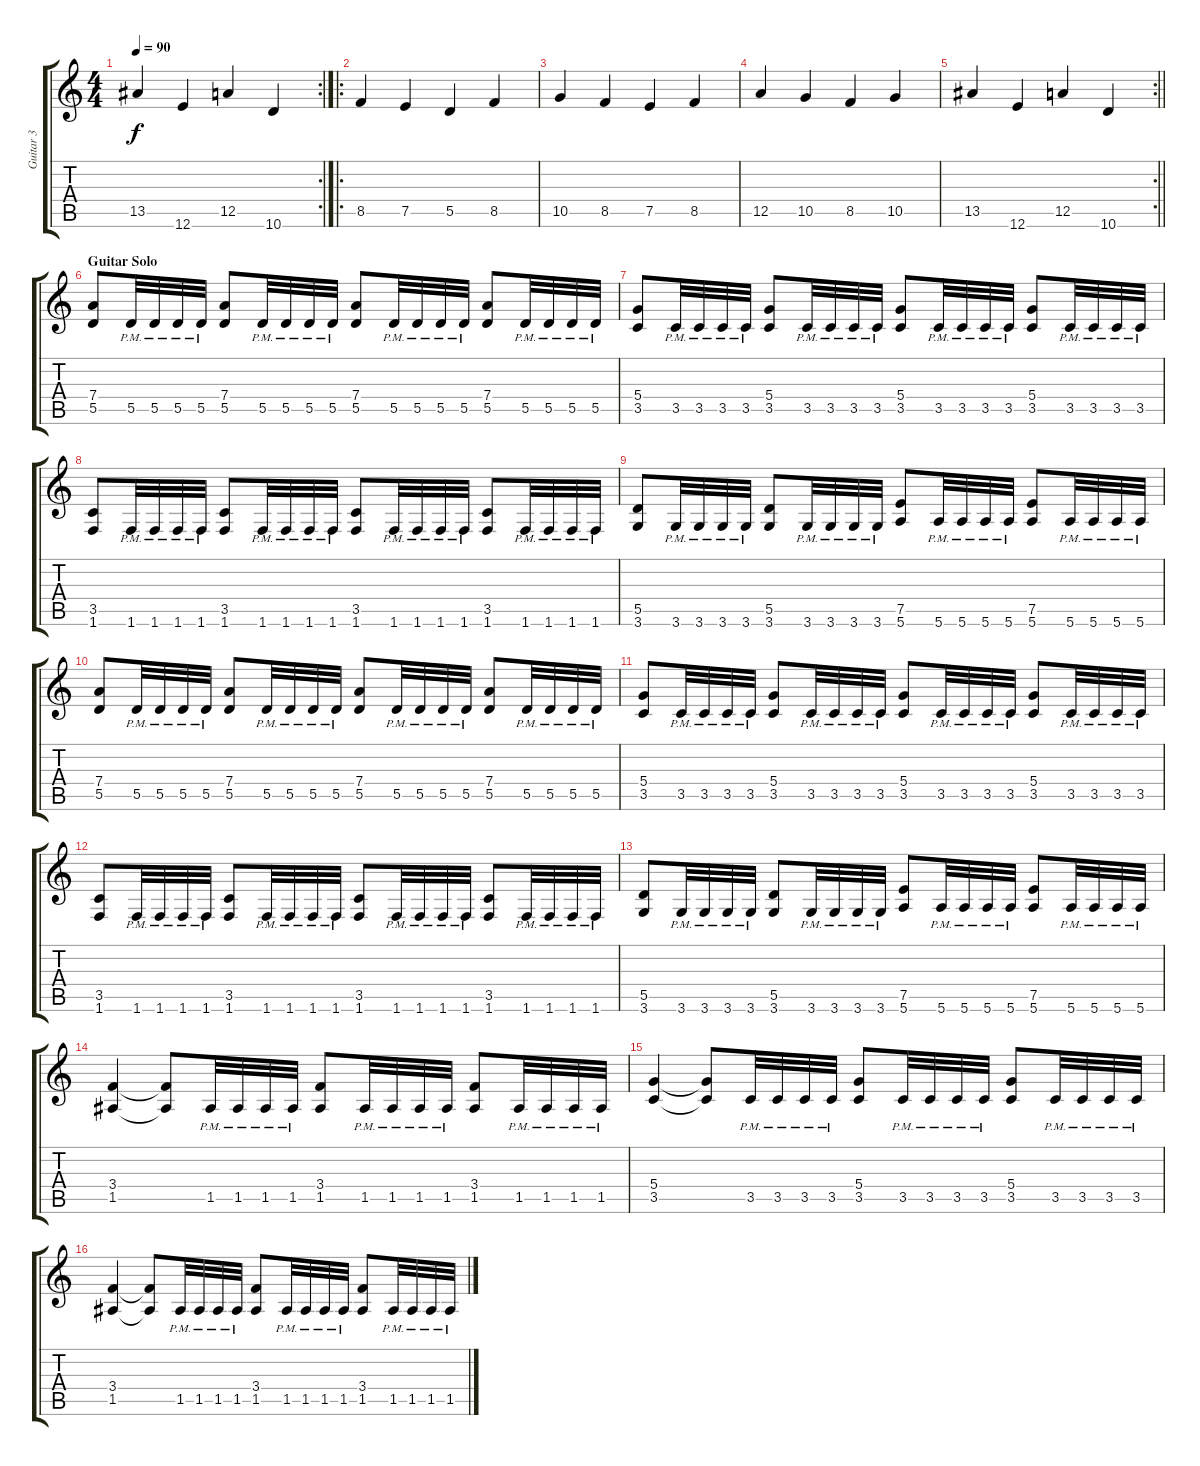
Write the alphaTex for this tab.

\track ("Guitar 3" "Guitar 3") {instrument distortionguitar}
\staff {score tabs}
\tuning (E4 B3 G3 D3 A2 E2) {hide}
\rc 2
\ts (4 4)
\tempo 90
\clef g2
\ks c
13.5.4{dy f} 12.6.4 12.5.4 10.6.4 |
\ro
8.5.4 7.5.4 5.5.4 8.5.4 |
10.5.4 8.5.4 7.5.4 8.5.4 |
12.5.4 10.5.4 8.5.4 10.5.4 |
\rc 2
\barLineRight lightlight
13.5.4 12.6.4 12.5.4 10.6.4 |
\section ("" "Guitar Solo")
(7.4 5.5).8 5.5{pm}.32 5.5{pm}.32 5.5{pm}.32 5.5{pm}.32 (7.4 5.5).8 5.5{pm}.32 5.5{pm}.32 5.5{pm}.32 5.5{pm}.32 (7.4 5.5).8 5.5{pm}.32 5.5{pm}.32 5.5{pm}.32 5.5{pm}.32 (7.4 5.5).8 5.5{pm}.32 5.5{pm}.32 5.5{pm}.32 5.5{pm}.32 |
(5.4 3.5).8 3.5{pm}.32 3.5{pm}.32 3.5{pm}.32 3.5{pm}.32 (5.4 3.5).8 3.5{pm}.32 3.5{pm}.32 3.5{pm}.32 3.5{pm}.32 (5.4 3.5).8 3.5{pm}.32 3.5{pm}.32 3.5{pm}.32 3.5{pm}.32 (5.4 3.5).8 3.5{pm}.32 3.5{pm}.32 3.5{pm}.32 3.5{pm}.32 |
(3.5 1.6).8 1.6{pm}.32 1.6{pm}.32 1.6{pm}.32 1.6{pm}.32 (3.5 1.6).8 1.6{pm}.32 1.6{pm}.32 1.6{pm}.32 1.6{pm}.32 (3.5 1.6).8 1.6{pm}.32 1.6{pm}.32 1.6{pm}.32 1.6{pm}.32 (3.5 1.6).8 1.6{pm}.32 1.6{pm}.32 1.6{pm}.32 1.6{pm}.32 |
(5.5 3.6).8 3.6{pm}.32 3.6{pm}.32 3.6{pm}.32 3.6{pm}.32 (5.5 3.6).8 3.6{pm}.32 3.6{pm}.32 3.6{pm}.32 3.6{pm}.32 (7.5 5.6).8 5.6{pm}.32 5.6{pm}.32 5.6{pm}.32 5.6{pm}.32 (7.5 5.6).8 5.6{pm}.32 5.6{pm}.32 5.6{pm}.32 5.6{pm}.32 |
(7.4 5.5).8 5.5{pm}.32 5.5{pm}.32 5.5{pm}.32 5.5{pm}.32 (7.4 5.5).8 5.5{pm}.32 5.5{pm}.32 5.5{pm}.32 5.5{pm}.32 (7.4 5.5).8 5.5{pm}.32 5.5{pm}.32 5.5{pm}.32 5.5{pm}.32 (7.4 5.5).8 5.5{pm}.32 5.5{pm}.32 5.5{pm}.32 5.5{pm}.32 |
(5.4 3.5).8 3.5{pm}.32 3.5{pm}.32 3.5{pm}.32 3.5{pm}.32 (5.4 3.5).8 3.5{pm}.32 3.5{pm}.32 3.5{pm}.32 3.5{pm}.32 (5.4 3.5).8 3.5{pm}.32 3.5{pm}.32 3.5{pm}.32 3.5{pm}.32 (5.4 3.5).8 3.5{pm}.32 3.5{pm}.32 3.5{pm}.32 3.5{pm}.32 |
(3.5 1.6).8 1.6{pm}.32 1.6{pm}.32 1.6{pm}.32 1.6{pm}.32 (3.5 1.6).8 1.6{pm}.32 1.6{pm}.32 1.6{pm}.32 1.6{pm}.32 (3.5 1.6).8 1.6{pm}.32 1.6{pm}.32 1.6{pm}.32 1.6{pm}.32 (3.5 1.6).8 1.6{pm}.32 1.6{pm}.32 1.6{pm}.32 1.6{pm}.32 |
(5.5 3.6).8 3.6{pm}.32 3.6{pm}.32 3.6{pm}.32 3.6{pm}.32 (5.5 3.6).8 3.6{pm}.32 3.6{pm}.32 3.6{pm}.32 3.6{pm}.32 (7.5 5.6).8 5.6{pm}.32 5.6{pm}.32 5.6{pm}.32 5.6{pm}.32 (7.5 5.6).8 5.6{pm}.32 5.6{pm}.32 5.6{pm}.32 5.6{pm}.32 |
(3.4 1.5).4 (3.4{t} 1.5{t}).8 1.5{pm}.32 1.5{pm}.32 1.5{pm}.32 1.5{pm}.32 (3.4 1.5).8 1.5{pm}.32 1.5{pm}.32 1.5{pm}.32 1.5{pm}.32 (3.4 1.5).8 1.5{pm}.32 1.5{pm}.32 1.5{pm}.32 1.5{pm}.32 |
(5.4 3.5).4 (5.4{t} 3.5{t}).8 3.5{pm}.32 3.5{pm}.32 3.5{pm}.32 3.5{pm}.32 (5.4 3.5).8 3.5{pm}.32 3.5{pm}.32 3.5{pm}.32 3.5{pm}.32 (5.4 3.5).8 3.5{pm}.32 3.5{pm}.32 3.5{pm}.32 3.5{pm}.32 |
(3.4 1.5).4 (3.4{t} 1.5{t}).8 1.5{pm}.32 1.5{pm}.32 1.5{pm}.32 1.5{pm}.32 (3.4 1.5).8 1.5{pm}.32 1.5{pm}.32 1.5{pm}.32 1.5{pm}.32 (3.4 1.5).8 1.5{pm}.32 1.5{pm}.32 1.5{pm}.32 1.5{pm}.32
